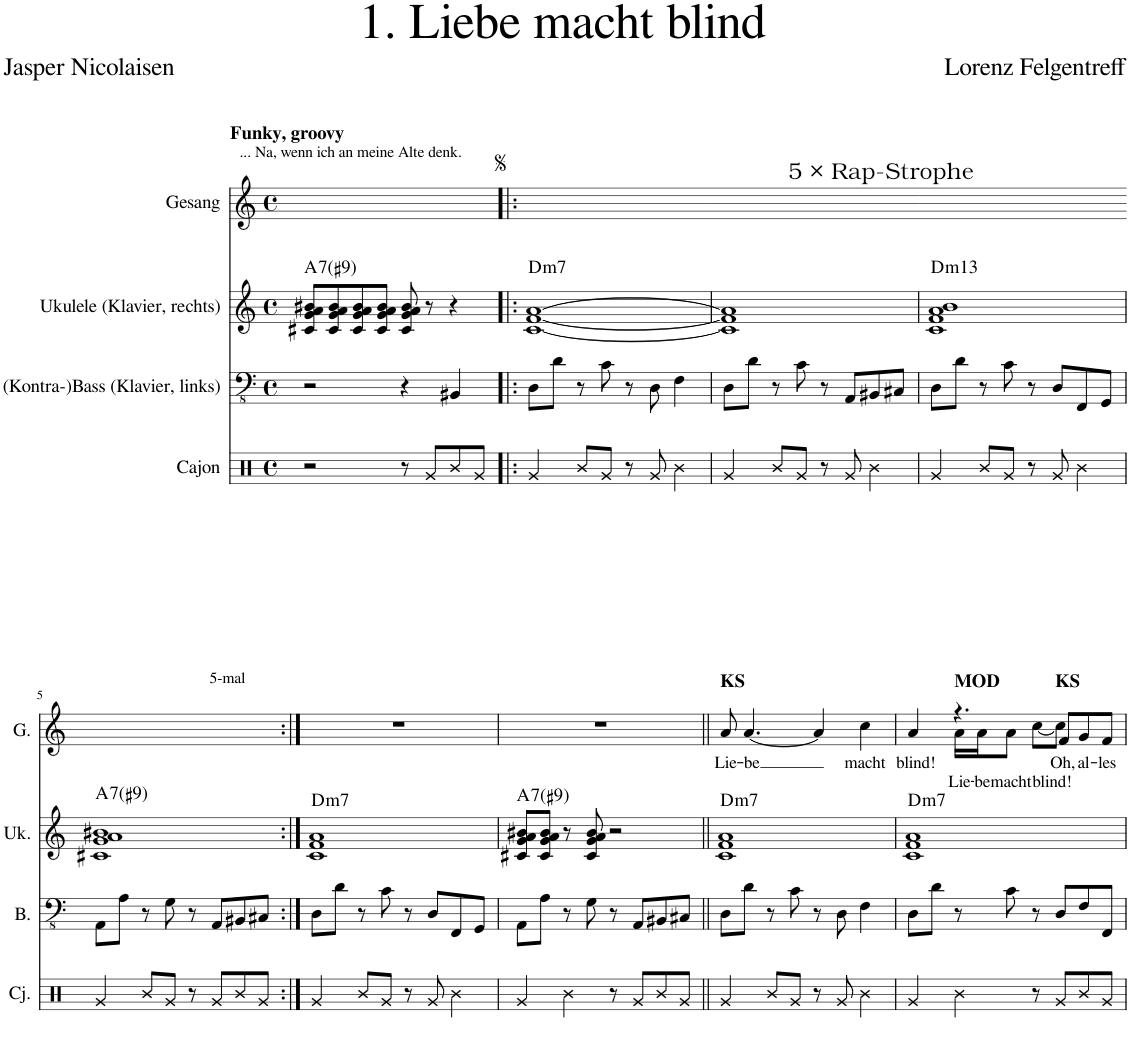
**kern	**kern	**kern	**harte	**kern	**text	**text
*part4	*part3	*part2	*part2	*part1	*part1	*part1
*staff4	*staff3	*staff2	*	*staff1	*staff1	*staff1
*I"Cajon	*I"(Kontra-)Bass (Klavier, links)	*I"Ukulele (Klavier, rechts)	*	*I"Gesang	*	*
*I'Cj.	*I'B.	*I'Uk.	*	*I'G.	*	*
*clefX	*clefFv4	*clefG2	*	*clefG2	*	*
*k[]	*k[]	*k[]	*	*k[]	*	*
*M4/4	*M4/4	*M4/4	*	*M4/4	*	*
*met(c)	*met(c)	*met(c)	*	*met(c)	*	*
=1	=1	=1	=1	=1	=1	=1
!	!	!	!	!LO:TX:a:B:t=Funky, groovy	!	!
!	!	!	!LO:H:kt=7	!LO:TX:a:t=... Na, wenn ich an meine Alte denk.	!	!
2r	2r	8c#X/ 8g/ 8a/ 8b#X/L	A:7(#9)	4g	.	.
.	.	8c#/ 8g/ 8a/ 8b#/	.	.	.	.
.	.	8c#/ 8g/ 8a/ 8b#/	.	4ryy	.	.
.	.	8c#/ 8g/ 8a/ 8b#/J	.	.	.	.
8r	4r	8c#/ 8g/ 8a/ 8b#/	.	2ryy	.	.
8Rg/L	.	8r	.	.	.	.
8R/	4BBB#X/	4r	.	.	.	.
8Rg/J	.	.	.	.	.	.
=2!|:	=2!|:	=2!|:	=2!|:	=2!|:	=2!|:	=2!|:
!	!	!	!LO:H:kt=m7	!	!	!
4Rg/	8DD\L	[1c [1f [1a	D:min7	1ryy	.	.
.	8D\J	.	.	.	.	.
8R/L	8r	.	.	.	.	.
8Rg/J	8C\	.	.	.	.	.
8r	8r	.	.	.	.	.
8Rg/	8DD\	.	.	.	.	.
4R\	4FF\	.	.	.	.	.
=3-	=3-	=3-	=3-	=3-	=3-	=3-
!	!	!	!	!LO:TX:a:t=5 × Rap-Strophe	!	!
4Rg/	8DD\L	1c] 1f] 1a]	.	1ryy	.	.
.	8D\J	.	.	.	.	.
8R/L	8r	.	.	.	.	.
8Rg/J	8C\	.	.	.	.	.
8r	8r	.	.	.	.	.
8Rg/	8AAA/L	.	.	.	.	.
4R\	8BBB#X/	.	.	.	.	.
.	8CC#X/J	.	.	.	.	.
=4-	=4-	=4-	=4-	=4-	=4-	=4-
!	!	!	!LO:H:kt=m13	!	!	!
4Rg/	8DD\L	1c 1f 1a 1b	D:min9(11,13)	1ryy	.	.
.	8D\J	.	.	.	.	.
8R/L	8r	.	.	.	.	.
8Rg/J	8C\	.	.	.	.	.
8r	8r	.	.	.	.	.
8Rg/	8DD/L	.	.	.	.	.
4R\	8FFF/	.	.	.	.	.
.	8GGG/J	.	.	.	.	.
!!LO:LB:g=z
=5-	=5-	=5-	=5-	=5-	=5-	=5-
!	!	!	!LO:H:kt=7	!LO:TX:a:t=5-mal	!	!
4Rg/	8AAA\L	1c#X 1g 1a 1b#X	A:7(#9)	1ryy	.	.
.	8AA\J	.	.	.	.	.
8R/L	8r	.	.	.	.	.
8Rg/J	8GG\	.	.	.	.	.
8r	8r	.	.	.	.	.
8Rg/L	8AAA/L	.	.	.	.	.
8R/	8BBB#X/	.	.	.	.	.
8Rg/J	8CC#X/J	.	.	.	.	.
=6:|!	=6:|!	=6:|!	=6:|!	=6:|!	=6:|!	=6:|!
!	!	!	!LO:H:kt=m7	!	!	!
4Rg/	8DD\L	1c 1f 1a	D:min7	1r	.	.
.	8D\J	.	.	.	.	.
8R/L	8r	.	.	.	.	.
8Rg/J	8C\	.	.	.	.	.
8r	8r	.	.	.	.	.
8Rg/	8DD/L	.	.	.	.	.
4R\	8FFF/	.	.	.	.	.
.	8GGG/J	.	.	.	.	.
=7	=7	=7	=7	=7	=7	=7
!	!	!	!LO:H:kt=7	!	!	!
4Rg/	8AAA\L	8c#X/ 8g/ 8a/ 8b#X/L	A:7(#9)	1r	.	.
.	8AA\J	8c#/ 8g/ 8a/ 8b#/J	.	.	.	.
4R\	8r	8r	.	.	.	.
.	8GG\	8c#/ 8g/ 8a/ 8b#/	.	.	.	.
8r	8r	2r	.	.	.	.
8Rg/L	8AAA/L	.	.	.	.	.
8R/	8BBB#X/	.	.	.	.	.
8Rg/J	8CC#X/J	.	.	.	.	.
=8||	=8||	=8||	=8||	=8||	=8||	=8||
!	!	!	!	!LO:TX:a:B:t=KS	!	!
!	!	!	!LO:H:kt=m7	!	!LO:LY:b	!
4Rg/	8DD\L	1c 1f 1a	D:min7	8a/	Lie-	.
!	!	!	!	!	!LO:LY:b	!
.	8D\J	.	.	[4.a/	-be	.
8R/L	8r	.	.	.	.	.
8Rg/J	8C\	.	.	.	.	.
8r	8r	.	.	4a/]	.	.
8Rg/	8DD\	.	.	.	.	.
!	!	!	!	!	!LO:LY:b	!
4R\	4FF\	.	.	4cc\	macht	.
=9	=9	=9	=9	=9	=9	=9
!	!	!	!LO:H:kt=m7	!	!LO:LY:b	!
*	*	*	*	*^	*	*
4Rg/	8DD\L	1c 1f 1a	D:min7	4a/	4ryy	blind!	.
.	8D\J	.	.	.	.	.	.
!	!	!	!	!LO:TX:a:B:t=MOD	!	!	!
!	!	!	!	!	!	!	!LO:LY:b
4R\	8r	.	.	4.r	16a\LL	.	Lie-
!	!	!	!	!	!	!	!LO:LY:b
.	.	.	.	.	16a\J	.	-be
!	!	!	!	!	!	!	!LO:LY:b
.	8C\	.	.	.	8a\J	.	macht
!	!	!	!	!	!	!	!LO:LY:b
8r	8r	.	.	.	[8cc\L	.	blind!
!	!	!	!	!LO:TX:a:B:t=KS	!	!	!
!	!	!	!	!	!	!LO:LY:b	!
8Rg/L	8DD/L	.	.	8f/L	8cc\J]	Oh,	.
!	!	!	!	!	!	!LO:LY:b	!
8R/	8FF/	.	.	8g/	4ryy	al-	.
!	!	!	!	!	!	!LO:LY:b	!
8Rg/J	8FFF/J	.	.	8f/J	.	-les	.
*	*	*	*	*v	*v	*	*
=	=	=	=	=	=	=
*-	*-	*-	*-	*-	*-	*-
